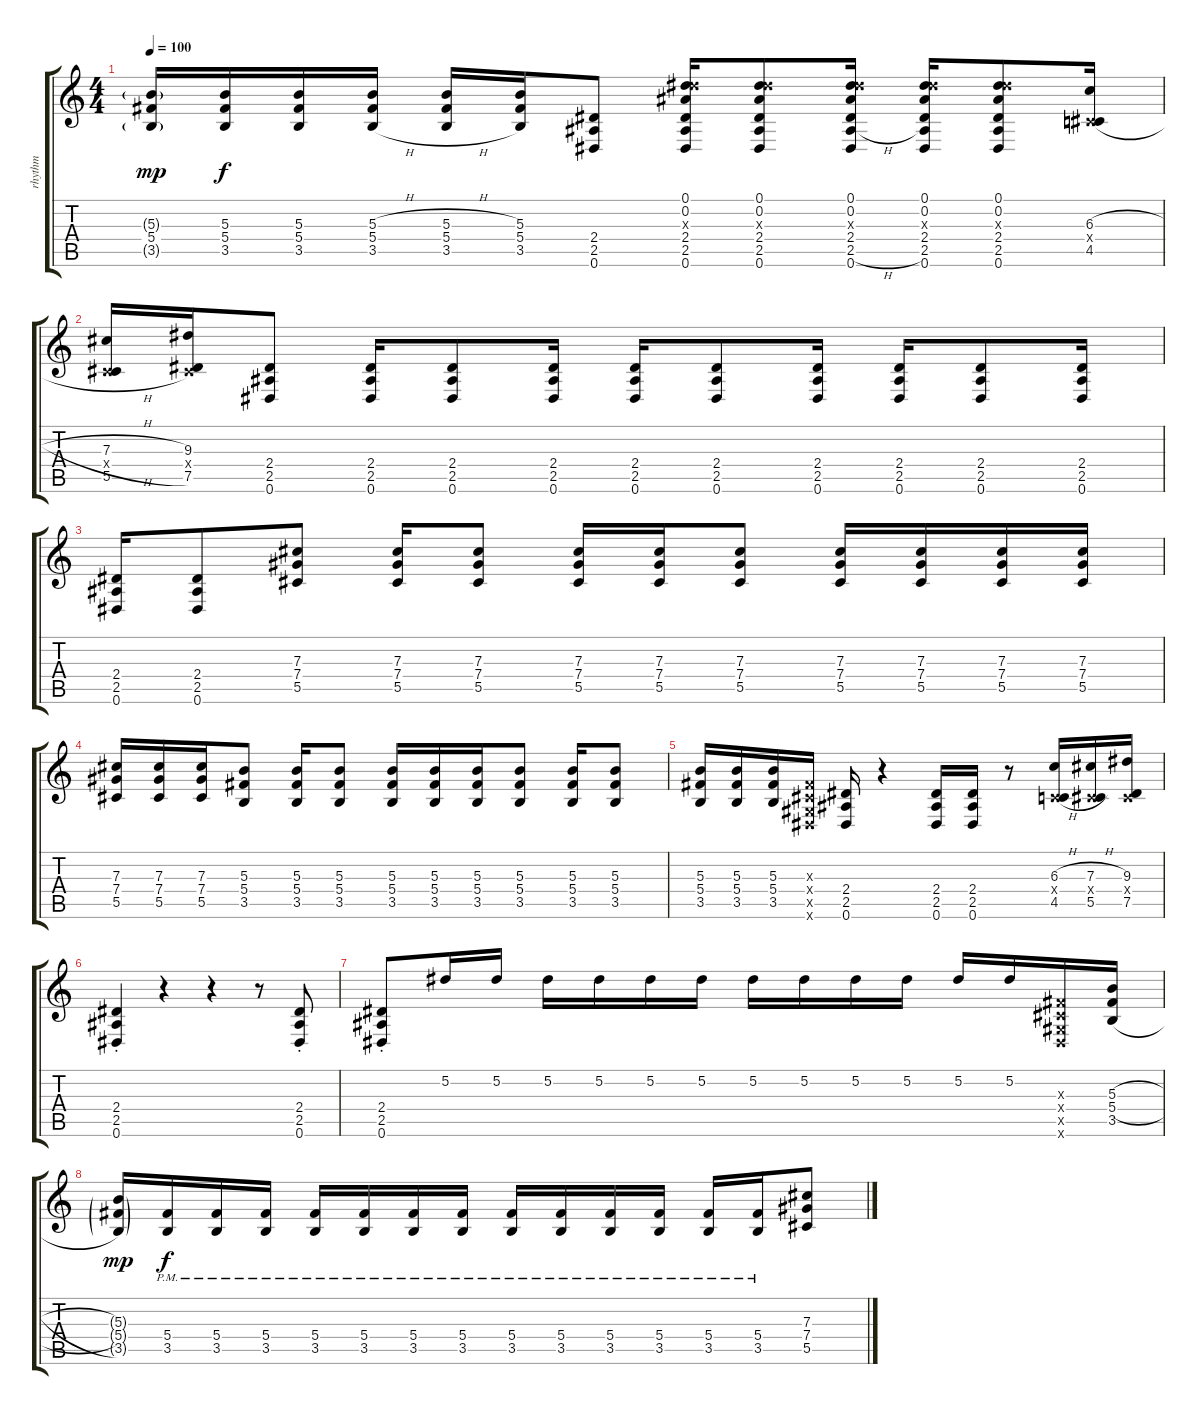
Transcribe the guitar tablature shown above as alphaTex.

\track ("rhythm" "rhythm") {instrument distortionguitar}
\staff {score tabs}
\tuning (Eb4 Bb3 Gb3 Db3 Ab2 Eb2) {hide}
\ts (4 4)
\tempo 100
\clef g2
\ks c
(5.3{g} 5.4 3.5{g}).16{dy mp} (5.3 5.4 3.5).16{dy f} (5.3 5.4 3.5).16 (5.3{h} 5.4 3.5{h}).16 (5.3{h} 5.4 3.5{h}).16 (5.3 5.4 3.5).16 (2.4 2.5 0.6).8 (0.1 0.2 9.3{x} 2.4 2.5 0.6).16 (0.1 0.2 9.3{x} 2.4 2.5 0.6).8 (0.1 0.2 9.3{x} 2.4 2.5{h} 0.6).16 (0.1 0.2 9.3{x} 2.4 2.5 0.6).16 (0.1 0.2 9.3{x} 2.4 2.5 0.6).8 (6.3{h} 0.4{x} 4.5{h}).16 |
(7.3{h} 0.4{x} 5.5{h}).16 (9.3 0.4{x} 7.5).16 (2.4 2.5 0.6).8 (2.4 2.5 0.6).16 (2.4 2.5 0.6).8 (2.4 2.5 0.6).16 (2.4 2.5 0.6).16 (2.4 2.5 0.6).8 (2.4 2.5 0.6).16 (2.4 2.5 0.6).16 (2.4 2.5 0.6).8 (2.4 2.5 0.6).16 |
(2.4 2.5 0.6).16 (2.4 2.5 0.6).8 (7.3 7.4 5.5).8 (7.3 7.4 5.5).16 (7.3 7.4 5.5).8 (7.3 7.4 5.5).16 (7.3 7.4 5.5).16 (7.3 7.4 5.5).8 (7.3 7.4 5.5).16 (7.3 7.4 5.5).16 (7.3 7.4 5.5).16 (7.3 7.4 5.5).16 |
(7.3 7.4 5.5).16 (7.3 7.4 5.5).16 (7.3 7.4 5.5).16 (5.3 5.4 3.5).8 (5.3 5.4 3.5).16 (5.3 5.4 3.5).8 (5.3 5.4 3.5).16 (5.3 5.4 3.5).16 (5.3 5.4 3.5).16 (5.3 5.4 3.5).8 (5.3 5.4 3.5).16 (5.3 5.4 3.5).8 |
(5.3 5.4 3.5).16 (5.3 5.4 3.5).16 (5.3 5.4 3.5).16 (0.3{x} 0.4{x} 0.5{x} 0.6{x}).16 (2.4 2.5 0.6).16 r.4 (2.4 2.5 0.6).16 (2.4 2.5 0.6).16 r.8 (6.3{h} 0.4{x} 4.5{h}).16 (7.3{h} 0.4{x} 5.5{h}).16 (9.3 0.4{x} 7.5).16 |
(2.4 2.5{st} 0.6).4 r.4 r.4 r.8 (2.4{st} 2.5 0.6).8 |
(2.4 2.5{st} 0.6).8 5.2.16 5.2.16 5.2.16 5.2.16 5.2.16 5.2.16 5.2.16 5.2.16 5.2.16 5.2.16 5.2.16 5.2.16 (0.3{x} 0.4{x} 0.5{x} 0.6{x}).16 (5.3{h} 5.4{h} 3.5{h}).16 |
(5.3{g} 5.4{g} 3.5{g}).16{dy mp} (5.4{pm} 3.5{pm}).16{dy f} (5.4{pm} 3.5{pm}).16 (5.4{pm} 3.5{pm}).16 (5.4{pm} 3.5{pm}).16 (5.4{pm} 3.5{pm}).16 (5.4{pm} 3.5{pm}).16 (5.4{pm} 3.5{pm}).16 (5.4{pm} 3.5{pm}).16 (5.4{pm} 3.5{pm}).16 (5.4{pm} 3.5{pm}).16 (5.4{pm} 3.5{pm}).16 (5.4{pm} 3.5{pm}).16 (5.4{pm} 3.5{pm}).16 (7.3 7.4 5.5).8
